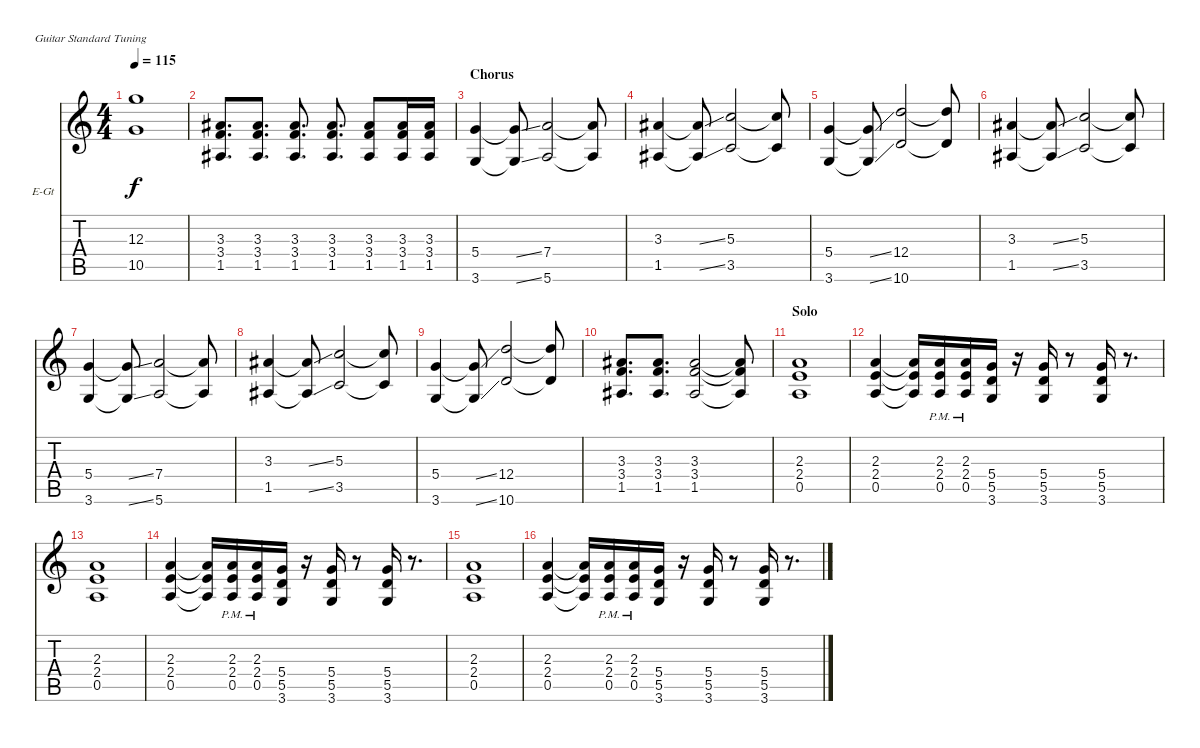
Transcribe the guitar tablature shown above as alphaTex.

\defaultSystemsLayout 4
\bracketExtendMode nobrackets
\firstSystemTrackNameOrientation horizontal
\otherSystemsTrackNameOrientation horizontal
\track ("Stone Gossard (Drive)" "E-Gt") {instrument overdrivenguitar}
\staff {score tabs}
\tuning (E4 B3 G3 D3 A2 E2)
\ts (4 4)
\tempo 115
\clef g2
\ks c
(12.3{t} 10.5{t}).1{dy f} |
(3.3 3.4 1.5).8{d} (3.3 3.4 1.5).8{d} (3.3 3.4 1.5).8{d} (3.3 3.4 1.5).8{d} (3.3 3.4 1.5).8 (3.3 3.4 1.5).16 (3.3 3.4 1.5).16 |
\section ("" "Chorus")
(5.4 3.6).4 (5.4{ss t} 3.6{ss t}).8 (7.4 5.6).2 (7.4{t} 5.6{t}).8 |
(3.3 1.5).4 (3.3{ss t} 1.5{ss t}).8 (5.3 3.5).2 (5.3{t} 3.5{t}).8 |
(5.4 3.6).4 (5.4{ss t} 3.6{ss t}).8 (12.4 10.6).2 (12.4{t} 10.6{t}).8 |
(3.3 1.5).4 (3.3{ss t} 1.5{ss t}).8 (5.3 3.5).2 (5.3{t} 3.5{t}).8 |
(5.4 3.6).4 (5.4{ss t} 3.6{ss t}).8 (7.4 5.6).2 (7.4{t} 5.6{t}).8 |
(3.3 1.5).4 (3.3{ss t} 1.5{ss t}).8 (5.3 3.5).2 (5.3{t} 3.5{t}).8 |
(5.4 3.6).4 (5.4{ss t} 3.6{ss t}).8 (12.4 10.6).2 (12.4{t} 10.6{t}).8 |
(3.3 3.4 1.5).8{d} (3.3 3.4 1.5).8{d} (3.3 3.4 1.5).2 (3.3{t} 3.4{t} 1.5{t}).8 |
\section ("" "Solo")
(2.3 2.4 0.5).1 |
(2.3 2.4 0.5).4 (2.3{t} 2.4{t} 0.5{t}).16 (2.3{pm} 2.4{pm} 0.5{pm}).16 (2.3{pm} 2.4{pm} 0.5{pm}).16 (5.4 5.5 3.6).16 r.16 (5.4 5.5 3.6).16 r.8 (5.4 5.5 3.6).16 r.8{d} |
(2.3 2.4 0.5).1 |
(2.3 2.4 0.5).4 (2.3{t} 2.4{t} 0.5{t}).16 (2.3{pm} 2.4{pm} 0.5{pm}).16 (2.3{pm} 2.4{pm} 0.5{pm}).16 (5.4 5.5 3.6).16 r.16 (5.4 5.5 3.6).16 r.8 (5.4 5.5 3.6).16 r.8{d} |
(2.3 2.4 0.5).1 |
(2.3 2.4 0.5).4 (2.3{t} 2.4{t} 0.5{t}).16 (2.3{pm} 2.4{pm} 0.5{pm}).16 (2.3{pm} 2.4{pm} 0.5{pm}).16 (5.4 5.5 3.6).16 r.16 (5.4 5.5 3.6).16 r.8 (5.4 5.5 3.6).16 r.8{d}
